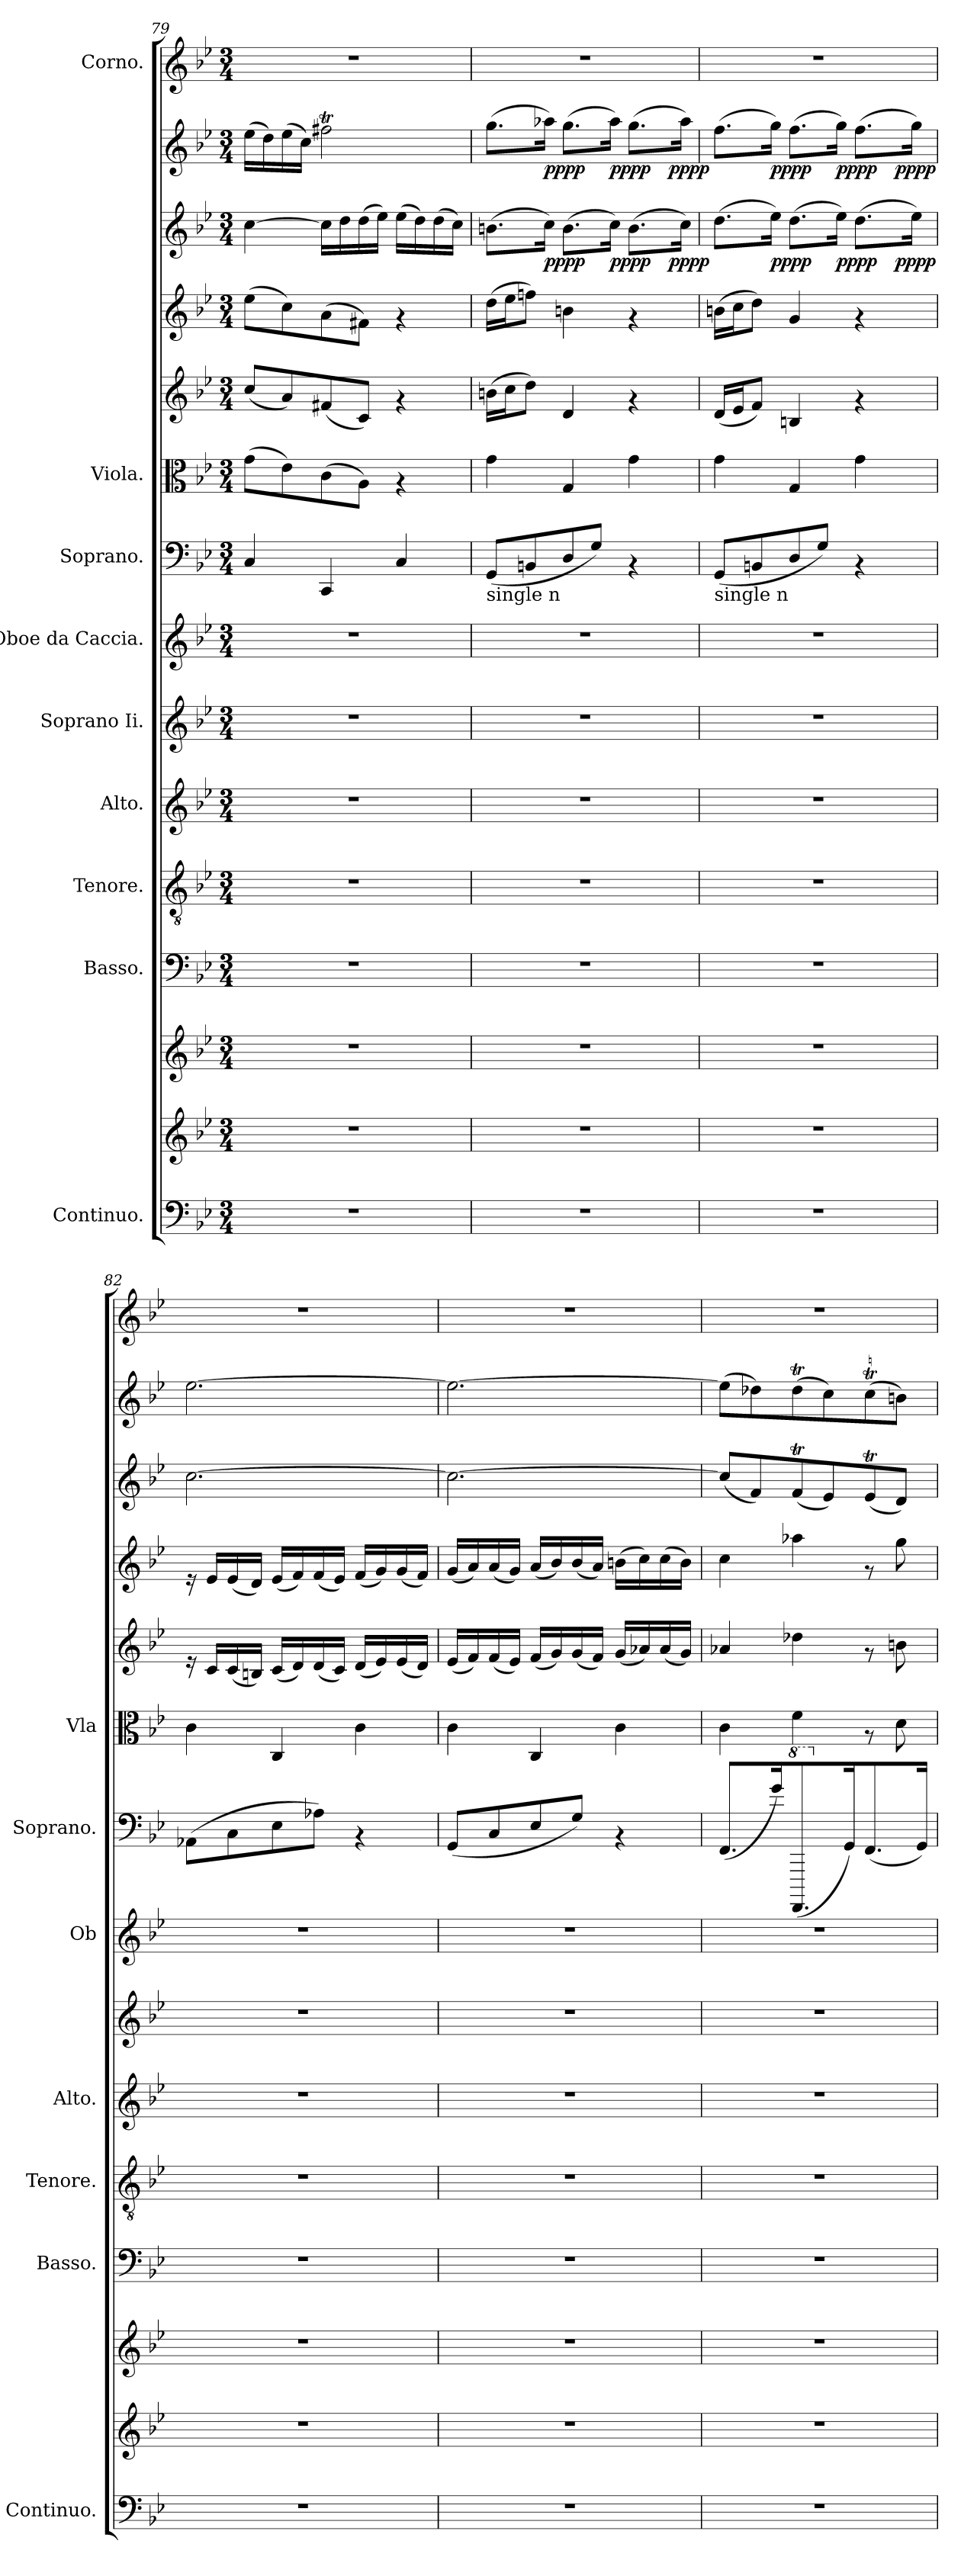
**kern	**kern	**kern	**kern	**kern	**kern	**kern	**kern	**kern	**kern	**kern	**kern	**kern	**dynam	**kern	**dynam	**kern
*part15	*part14	*part13	*part12	*part11	*part10	*part9	*part8	*part7	*part6	*part5	*part4	*part3	*part3	*part2	*part2	*part1
*staff15	*staff14	*staff13	*staff12	*staff11	*staff10	*staff9	*staff8	*staff7	*staff6	*staff5	*staff4	*staff3	*staff3	*staff2	*staff2	*staff1
*I"Continuo.	*	*	*I"Basso.	*I"Tenore.	*I"Alto.	*I"Soprano Ii.	*I"Oboe da Caccia.	*I"Soprano.	*I"Viola.	*	*	*	*	*	*	*I"Corno.
*I'Continuo.	*	*	*I'Basso.	*I'Tenore.	*I'Alto.	*	*I'Ob	*I'Soprano.	*I'Vla	*	*	*	*	*	*	*
*clefF4	*clefG2	*clefG2	*clefF4	*clefGv2	*clefG2	*clefG2	*clefG2	*clefF4	*clefC3	*clefG2	*clefG2	*clefG2	*	*clefG2	*	*clefG2
*k[b-e-]	*k[b-e-]	*k[b-e-]	*k[b-e-]	*k[b-e-]	*k[b-e-]	*k[b-e-]	*k[b-e-]	*k[b-e-]	*k[b-e-]	*k[b-e-]	*k[b-e-]	*k[b-e-]	*	*k[b-e-]	*	*k[b-e-]
*B-:	*B-:	*B-:	*B-:	*B-:	*B-:	*B-:	*B-:	*B-:	*B-:	*B-:	*B-:	*B-:	*	*B-:	*	*B-:
*M3/4	*M3/4	*M3/4	*M3/4	*M3/4	*M3/4	*M3/4	*M3/4	*M3/4	*M3/4	*M3/4	*M3/4	*M3/4	*	*M3/4	*	*M3/4
=79	=79	=79	=79	=79	=79	=79	=79	=79	=79	=79	=79	=79	=79	=79	=79	=79
2.r	2.r	2.r	2.r	2.r	2.r	2.r	2.r	4C/	(>8g\L	(<8cc/L	(>8ee-\L	[>4cc\	.	(>16ee-\LL	.	2.r
.	.	.	.	.	.	.	.	.	.	.	.	.	.	16dd\)	.	.
.	.	.	.	.	.	.	.	.	8e-\)	8a/)	8cc\)	.	.	(>16ee-\	.	.
.	.	.	.	.	.	.	.	.	.	.	.	.	.	16cc\JJ)	.	.
.	.	.	.	.	.	.	.	4CC/	(>8c\	(<8f#X/	(>8a\	16cc\LL]	.	2ff#Xt\	.	.
.	.	.	.	.	.	.	.	.	.	.	.	16dd\	.	.	.	.
.	.	.	.	.	.	.	.	.	8A\J)	8c/J)	8f#X\J)	(>16dd\	.	.	.	.
.	.	.	.	.	.	.	.	.	.	.	.	16ee-\JJ)	.	.	.	.
.	.	.	.	.	.	.	.	4C/	4rG	4rf	4rf	(>16ee-\LL	.	.	.	.
.	.	.	.	.	.	.	.	.	.	.	.	16dd\)	.	.	.	.
.	.	.	.	.	.	.	.	.	.	.	.	(>16dd\	.	.	.	.
.	.	.	.	.	.	.	.	.	.	.	.	16cc\JJ)	.	.	.	.
!!LO:LB:g=z
=80	=80	=80	=80	=80	=80	=80	=80	=80	=80	=80	=80	=80	=80	=80	=80	=80
*	*	*	*	*	*	*	*	*	*	*	*	*^	*	*^	*	*
!	!	!	!	!	!	!	!	!LO:TX:b:t=single n	!	!	!	!	!	!	!	!	!	!
2.r	2.r	2.r	2.r	2.r	2.r	2.r	2.r	(<8GG/L	4g\	(>16bn\LL	(>16dd\LL	(>8.bn\L	2ryy	.	(>8.gg\L	2ryy	.	2.r
.	.	.	.	.	.	.	.	.	.	16cc\J	16ee-\J	.	.	.	.	.	.	.
.	.	.	.	.	.	.	.	8BBn/	.	8dd\J)	8ffn\J)	.	.	.	.	.	.	.
!	!	!	!	!	!	!	!	!	!	!	!	!	!	!LO:DY:b	!	!	!LO:DY:b	!
.	.	.	.	.	.	.	.	.	.	.	.	16cc\Jk)	.	pppp	16aa-X\Jk)	.	pppp	.
.	.	.	.	.	.	.	.	8D/	4G/	4d/	4bn\	(>8.b\L	.	.	(>8.gg\L	.	.	.
.	.	.	.	.	.	.	.	8G/J)	.	.	.	.	.	.	.	.	.	.
!	!	!	!	!	!	!	!	!	!	!	!	!	!	!LO:DY:b	!	!	!LO:DY:b	!
.	.	.	.	.	.	.	.	.	.	.	.	16cc\Jk)	.	pppp	16aa-\Jk)	.	pppp	.
.	.	.	.	.	.	.	.	4rAA	4g\	4rf	4rf	(>8.b\L	8ryy	.	(>8.gg\L	8ryy	.	.
.	.	.	.	.	.	.	.	.	.	.	.	.	32ryy	.	.	32ryy	.	.
!	!	!	!	!	!	!	!	!	!	!	!	!	!	!LO:DY:b	!	!	!LO:DY:b	!
.	.	.	.	.	.	.	.	.	.	.	.	.	16.ryy	pppp	.	16.ryy	pppp	.
.	.	.	.	.	.	.	.	.	.	.	.	16cc\Jk)	.	.	16aa-\Jk)	.	.	.
=81	=81	=81	=81	=81	=81	=81	=81	=81	=81	=81	=81	=81	=81	=81	=81	=81	=81	=81
!	!	!	!	!	!	!	!	!LO:TX:b:t=single n	!	!	!	!	!	!	!	!	!	!
2.r	2.r	2.r	2.r	2.r	2.r	2.r	2.r	(<8GG/L	4g\	(<16d/LL	(>16bn\LL	(>8.dd\L	2ryy	.	(>8.ff\L	2ryy	.	2.r
.	.	.	.	.	.	.	.	.	.	16e-/J	16cc\J	.	.	.	.	.	.	.
.	.	.	.	.	.	.	.	8BBn/	.	8f/J)	8dd\J)	.	.	.	.	.	.	.
!	!	!	!	!	!	!	!	!	!	!	!	!	!	!LO:DY:b	!	!	!LO:DY:b	!
.	.	.	.	.	.	.	.	.	.	.	.	16ee-\Jk)	.	pppp	16gg\Jk)	.	pppp	.
.	.	.	.	.	.	.	.	8D/	4G/	4Bn/	4g/	(>8.dd\L	.	.	(>8.ff\L	.	.	.
.	.	.	.	.	.	.	.	8G/J)	.	.	.	.	.	.	.	.	.	.
!	!	!	!	!	!	!	!	!	!	!	!	!	!	!LO:DY:b	!	!	!LO:DY:b	!
.	.	.	.	.	.	.	.	.	.	.	.	16ee-\Jk)	.	pppp	16gg\Jk)	.	pppp	.
.	.	.	.	.	.	.	.	4rAA	4g\	4rf	4rf	(>8.dd\L	8ryy	.	(>8.ff\L	8ryy	.	.
.	.	.	.	.	.	.	.	.	.	.	.	.	32ryy	.	.	32ryy	.	.
!	!	!	!	!	!	!	!	!	!	!	!	!	!	!LO:DY:b	!	!	!LO:DY:b	!
.	.	.	.	.	.	.	.	.	.	.	.	.	16.ryy	pppp	.	16.ryy	pppp	.
.	.	.	.	.	.	.	.	.	.	.	.	16ee-\Jk)	.	.	16gg\Jk)	.	.	.
*	*	*	*	*	*	*	*	*	*	*	*	*v	*v	*	*	*	*	*
*	*	*	*	*	*	*	*	*	*	*	*	*	*	*v	*v	*	*
=82	=82	=82	=82	=82	=82	=82	=82	=82	=82	=82	=82	=82	=82	=82	=82	=82
2.r	2.r	2.r	2.r	2.r	2.r	2.r	2.r	(>8AA-X<\L	4c\	16re	16re	[>2.cc\	.	[>2.ee-\	.	2.r
.	.	.	.	.	.	.	.	.	.	16c/LL	16e-/LL	.	.	.	.	.
.	.	.	.	.	.	.	.	8C\	.	(<16c/	(<16e-/	.	.	.	.	.
.	.	.	.	.	.	.	.	.	.	16Bn/JJ)	16d/JJ)	.	.	.	.	.
.	.	.	.	.	.	.	.	8E-\	4C/	(<16c/LL	(<16e-/LL	.	.	.	.	.
.	.	.	.	.	.	.	.	.	.	16d/)	16f/)	.	.	.	.	.
.	.	.	.	.	.	.	.	8A-X\J)	.	(<16d/	(<16f/	.	.	.	.	.
.	.	.	.	.	.	.	.	.	.	16c/JJ)	16e-/JJ)	.	.	.	.	.
.	.	.	.	.	.	.	.	4rAA	4c\	(<16d/LL	(<16f/LL	.	.	.	.	.
.	.	.	.	.	.	.	.	.	.	16e-/)	16g/)	.	.	.	.	.
.	.	.	.	.	.	.	.	.	.	(<16e-/	(<16g/	.	.	.	.	.
.	.	.	.	.	.	.	.	.	.	16d/JJ)	16f/JJ)	.	.	.	.	.
!!LO:PB:g=z
=83	=83	=83	=83	=83	=83	=83	=83	=83	=83	=83	=83	=83	=83	=83	=83	=83
2.r	2.r	2.r	2.r	2.r	2.r	2.r	2.r	(<8GG/L	4c\	(<16e-/LL	(<16g/LL	2.cc\_	.	2.ee-\_	.	2.r
.	.	.	.	.	.	.	.	.	.	16f/)	16a/)	.	.	.	.	.
.	.	.	.	.	.	.	.	8C/	.	(<16f/	(<16a/	.	.	.	.	.
.	.	.	.	.	.	.	.	.	.	16e-/JJ)	16g/JJ)	.	.	.	.	.
.	.	.	.	.	.	.	.	8E-/	4C/	(<16f/LL	(<16a/LL	.	.	.	.	.
.	.	.	.	.	.	.	.	.	.	16g/)	16b-/)	.	.	.	.	.
.	.	.	.	.	.	.	.	8G/J)	.	(<16g/	(<16b-/	.	.	.	.	.
.	.	.	.	.	.	.	.	.	.	16f/JJ)	16a/JJ)	.	.	.	.	.
.	.	.	.	.	.	.	.	4rAA	4c\	(<16g/LL	(>16bn\LL	.	.	.	.	.
.	.	.	.	.	.	.	.	.	.	16a-X/)	16cc\)	.	.	.	.	.
.	.	.	.	.	.	.	.	.	.	(<16a-/	(>16cc\	.	.	.	.	.
.	.	.	.	.	.	.	.	.	.	16g/JJ)	16b\JJ)	.	.	.	.	.
=84	=84	=84	=84	=84	=84	=84	=84	=84	=84	=84	=84	=84	=84	=84	=84	=84
2.r	2.r	2.r	2.r	2.r	2.r	2.r	2.r	(<8.FF/L	4c\	4a-X/	4cc\	(<8cc/L]	.	(>8ee-\L]	.	2.r
.	.	.	.	.	.	.	.	.	.	.	.	8f/)	.	8dd-X\)	.	.
.	.	.	.	.	.	.	.	16g/k)	.	.	.	.	.	.	.	.
*	*	*	*	*	*	*	*	*8va	*	*	*	*	*	*	*	*
.	.	.	.	.	.	.	.	(<8.FFF/	4f\	4dd-X\	4aa-X\	(<8fT/	.	(>8dd-T\	.	.
.	.	.	.	.	.	.	.	.	.	.	.	8e-/)	.	8cc\)	.	.
*	*	*	*	*	*	*	*	*X8va	*	*	*	*	*	*	*	*
.	.	.	.	.	.	.	.	16GG/k)	.	.	.	.	.	.	.	.
.	.	.	.	.	.	.	.	(<8.FF/	8rG	8rf	8rf	(<8e-T/	.	(>8ccT\	.	.
.	.	.	.	.	.	.	.	.	8d\	8bn\	8gg\	8d/J)	.	8bn\J)	.	.
.	.	.	.	.	.	.	.	16GG/Jk)	.	.	.	.	.	.	.	.
=	=	=	=	=	=	=	=	=	=	=	=	=	=	=	=	=
*-	*-	*-	*-	*-	*-	*-	*-	*-	*-	*-	*-	*-	*-	*-	*-	*-
